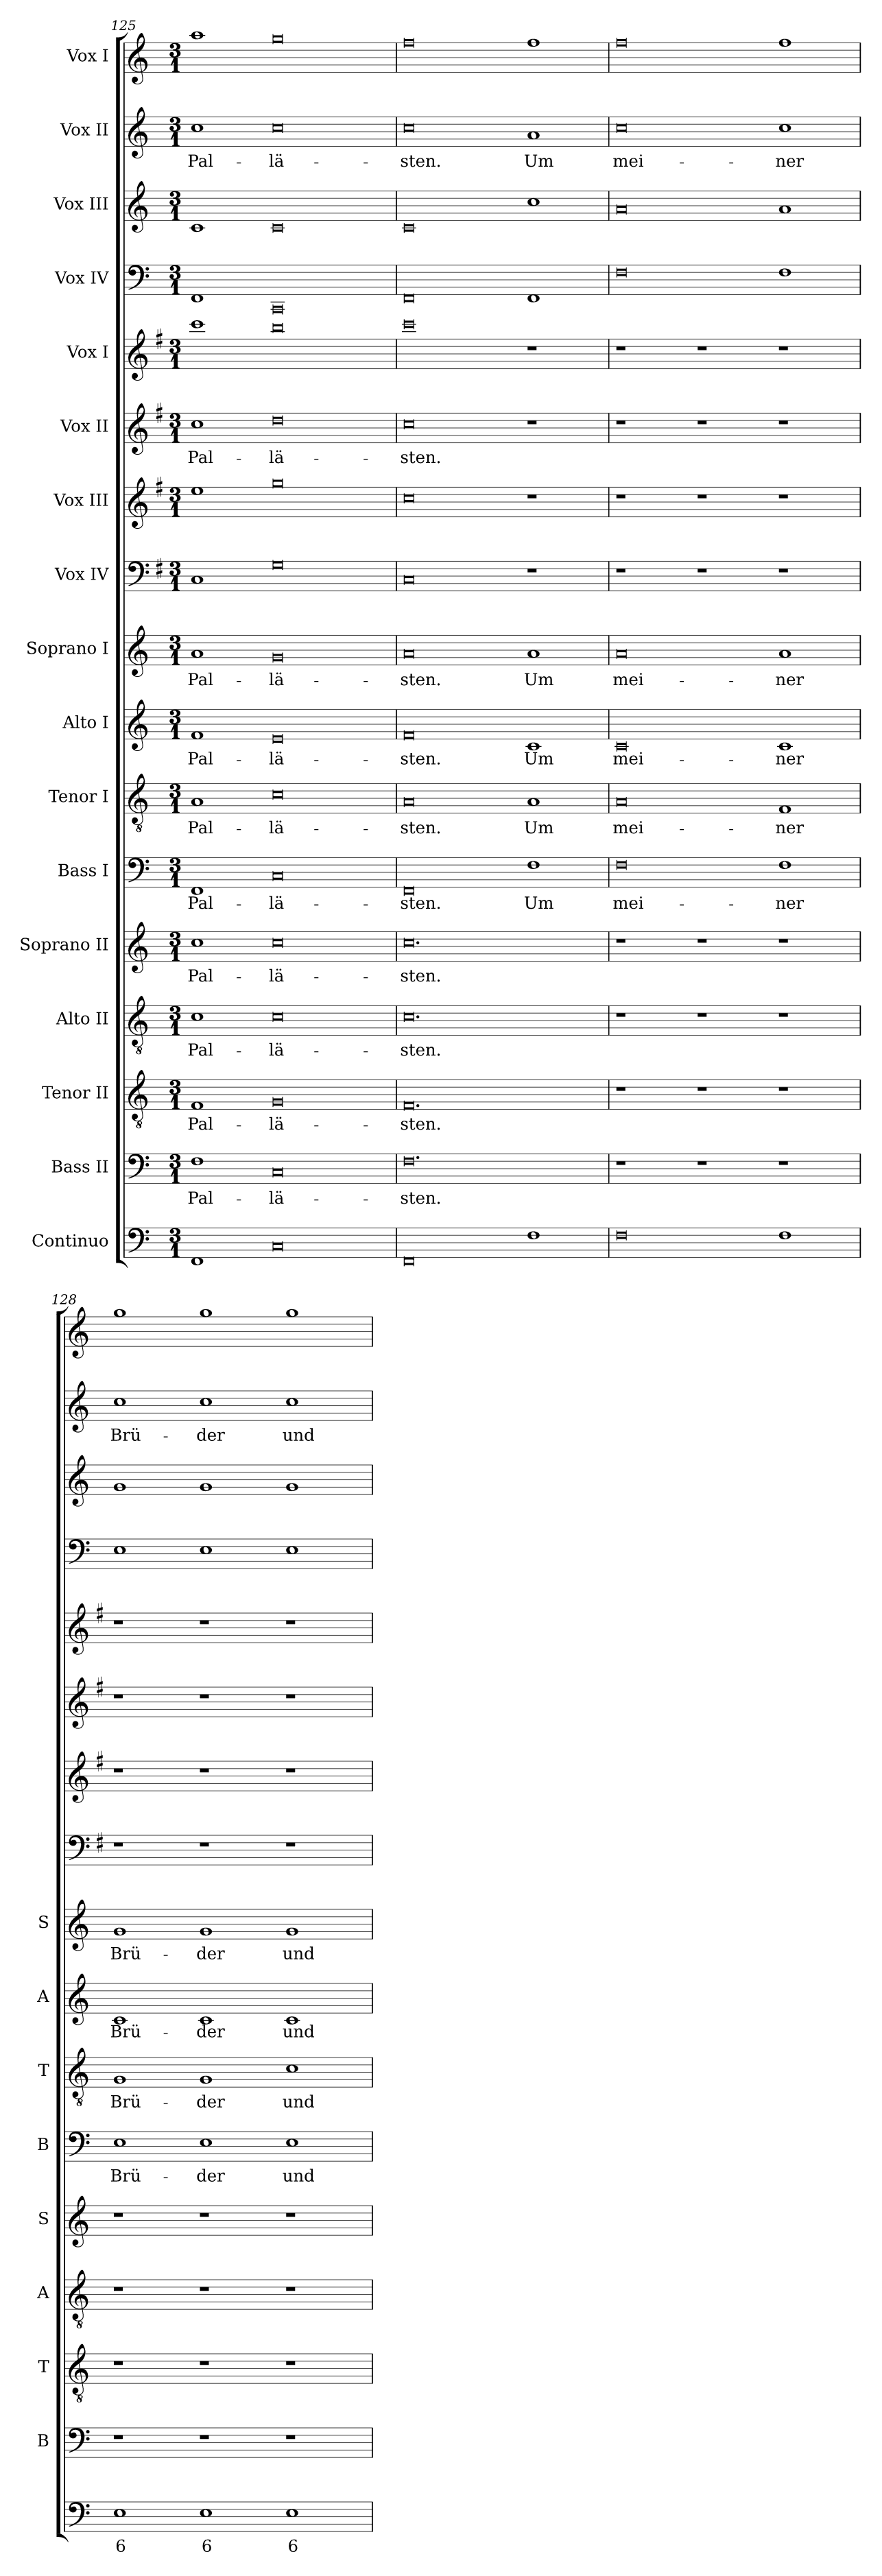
**kern	**text	**kern	**text	**kern	**text	**kern	**text	**kern	**text	**kern	**text	**kern	**text	**kern	**text	**kern	**text	**kern	**kern	**kern	**text	**kern	**kern	**kern	**kern	**text	**kern
*part17	*part17	*part16	*part16	*part15	*part15	*part14	*part14	*part13	*part13	*part12	*part12	*part11	*part11	*part10	*part10	*part9	*part9	*part8	*part7	*part6	*part6	*part5	*part4	*part3	*part2	*part2	*part1
*staff17	*staff17	*staff16	*staff16	*staff15	*staff15	*staff14	*staff14	*staff13	*staff13	*staff12	*staff12	*staff11	*staff11	*staff10	*staff10	*staff9	*staff9	*staff8	*staff7	*staff6	*staff6	*staff5	*staff4	*staff3	*staff2	*staff2	*staff1
*I"Continuo	*	*I"Bass II	*	*I"Tenor II	*	*I"Alto II	*	*I"Soprano II	*	*I"Bass I	*	*I"Tenor I	*	*I"Alto I	*	*I"Soprano I	*	*I"Vox IV	*I"Vox III	*I"Vox II	*	*I"Vox I	*I"Vox IV	*I"Vox III	*I"Vox II	*	*I"Vox I
*	*	*I'B	*	*I'T	*	*I'A	*	*I'S	*	*I'B	*	*I'T	*	*I'A	*	*I'S	*	*	*	*	*	*	*	*	*	*	*
*clefF4	*	*clefF4	*	*clefGv2	*	*clefGv2	*	*clefG2	*	*clefF4	*	*clefGv2	*	*clefG2	*	*clefG2	*	*clefF4	*clefG2	*clefG2	*	*clefG2	*clefF4	*clefG2	*clefG2	*	*clefG2
*	*	*	*	*	*	*	*	*	*	*	*	*	*	*	*	*	*	*ITrd4c7	*ITrd4c7	*ITrd4c7	*	*ITrd4c7	*	*	*	*	*
*k[]	*	*k[]	*	*k[]	*	*k[]	*	*k[]	*	*k[]	*	*k[]	*	*k[]	*	*k[]	*	*k[]	*k[]	*k[]	*	*k[]	*k[]	*k[]	*k[]	*	*k[]
*C:	*	*C:	*	*C:	*	*C:	*	*C:	*	*C:	*	*C:	*	*C:	*	*C:	*	*C:	*C:	*C:	*	*C:	*C:	*C:	*C:	*	*C:
*M3/1	*	*M3/1	*	*M3/1	*	*M3/1	*	*M3/1	*	*M3/1	*	*M3/1	*	*M3/1	*	*M3/1	*	*M3/1	*M3/1	*M3/1	*	*M3/1	*M3/1	*M3/1	*M3/1	*	*M3/1
=125	=125	=125	=125	=125	=125	=125	=125	=125	=125	=125	=125	=125	=125	=125	=125	=125	=125	=125	=125	=125	=125	=125	=125	=125	=125	=125	=125
!	!	!	!LO:LY:b	!	!LO:LY:b	!	!LO:LY:b	!	!LO:LY:b	!	!LO:LY:b	!	!LO:LY:b	!	!LO:LY:b	!	!LO:LY:b	!	!	!	!LO:LY:b	!	!	!	!	!LO:LY:b	!
1FF	.	1F	Pal-	1F	Pal-	1c	Pal-	1cc	Pal-	1FF	Pal-	1A	Pal-	1f	Pal-	1a	Pal-	1FF	1a	1f	Pal-	1ff	1FF	1c	1cc	Pal-	1aa
!	!	!	!LO:LY:b	!	!LO:LY:b	!	!LO:LY:b	!	!LO:LY:b	!	!LO:LY:b	!	!LO:LY:b	!	!LO:LY:b	!	!LO:LY:b	!	!	!	!LO:LY:b	!	!	!	!	!LO:LY:b	!
0C	.	0C	-lä-	0G	-lä-	0c	-lä-	0cc	-lä-	0C	-lä-	0c	-lä-	0e	-lä-	0g	-lä-	0C	0cc	0g	-lä-	0ee	0CC	0c	0cc	-lä-	0gg
=126	=126	=126	=126	=126	=126	=126	=126	=126	=126	=126	=126	=126	=126	=126	=126	=126	=126	=126	=126	=126	=126	=126	=126	=126	=126	=126	=126
!	!	!	!LO:LY:b	!	!LO:LY:b	!	!LO:LY:b	!	!LO:LY:b	!	!LO:LY:b	!	!LO:LY:b	!	!LO:LY:b	!	!LO:LY:b	!	!	!	!LO:LY:b	!	!	!	!	!LO:LY:b	!
0FF	.	0.F	-sten.	0.F	-sten.	0.c	-sten.	0.cc	-sten.	0FF	-sten.	0A	-sten.	0f	-sten.	0a	-sten.	0FF	0f	0f	-sten.	0ff	0FF	0c	0cc	-sten.	0ff
!	!	!	!	!	!	!	!	!	!	!	!LO:LY:b	!	!LO:LY:b	!	!LO:LY:b	!	!LO:LY:b	!	!	!	!	!	!	!	!	!LO:LY:b	!
1F	.	.	.	.	.	.	.	.	.	1F	Um	1A	Um	1c	Um	1a	Um	1r	1r	1r	.	1r	1FF	1cc	1a	Um	1ff
=127	=127	=127	=127	=127	=127	=127	=127	=127	=127	=127	=127	=127	=127	=127	=127	=127	=127	=127	=127	=127	=127	=127	=127	=127	=127	=127	=127
!	!	!	!	!	!	!	!	!	!	!	!LO:LY:b	!	!LO:LY:b	!	!LO:LY:b	!	!LO:LY:b	!	!	!	!	!	!	!	!	!LO:LY:b	!
0F	.	1r	.	1r	.	1r	.	1r	.	0F	mei-	0A	mei-	0c	mei-	0a	mei-	1r	1r	1r	.	1r	0F	0a	0cc	mei-	0ff
.	.	1r	.	1r	.	1r	.	1r	.	.	.	.	.	.	.	.	.	1r	1r	1r	.	1r	.	.	.	.	.
!	!	!	!	!	!	!	!	!	!	!	!LO:LY:b	!	!LO:LY:b	!	!LO:LY:b	!	!LO:LY:b	!	!	!	!	!	!	!	!	!LO:LY:b	!
1F	.	1r	.	1r	.	1r	.	1r	.	1F	-ner	1F	-ner	1c	-ner	1a	-ner	1r	1r	1r	.	1r	1F	1a	1cc	-ner	1ff
=128	=128	=128	=128	=128	=128	=128	=128	=128	=128	=128	=128	=128	=128	=128	=128	=128	=128	=128	=128	=128	=128	=128	=128	=128	=128	=128	=128
!	!LO:LY:b	!	!	!	!	!	!	!	!	!	!LO:LY:b	!	!LO:LY:b	!	!LO:LY:b	!	!LO:LY:b	!	!	!	!	!	!	!	!	!LO:LY:b	!
1E	6	1r	.	1r	.	1r	.	1r	.	1E	Brü-	1G	Brü-	1c	Brü-	1g	Brü-	1r	1r	1r	.	1r	1E	1g	1cc	Brü-	1gg
!	!LO:LY:b	!	!	!	!	!	!	!	!	!	!LO:LY:b	!	!LO:LY:b	!	!LO:LY:b	!	!LO:LY:b	!	!	!	!	!	!	!	!	!LO:LY:b	!
1E	6	1r	.	1r	.	1r	.	1r	.	1E	-der	1G	-der	1c	-der	1g	-der	1r	1r	1r	.	1r	1E	1g	1cc	-der	1gg
!	!LO:LY:b	!	!	!	!	!	!	!	!	!	!LO:LY:b	!	!LO:LY:b	!	!LO:LY:b	!	!LO:LY:b	!	!	!	!	!	!	!	!	!LO:LY:b	!
1E	6	1r	.	1r	.	1r	.	1r	.	1E	und	1c	und	1c	und	1g	und	1r	1r	1r	.	1r	1E	1g	1cc	und	1gg
=	=	=	=	=	=	=	=	=	=	=	=	=	=	=	=	=	=	=	=	=	=	=	=	=	=	=	=
*-	*-	*-	*-	*-	*-	*-	*-	*-	*-	*-	*-	*-	*-	*-	*-	*-	*-	*-	*-	*-	*-	*-	*-	*-	*-	*-	*-
